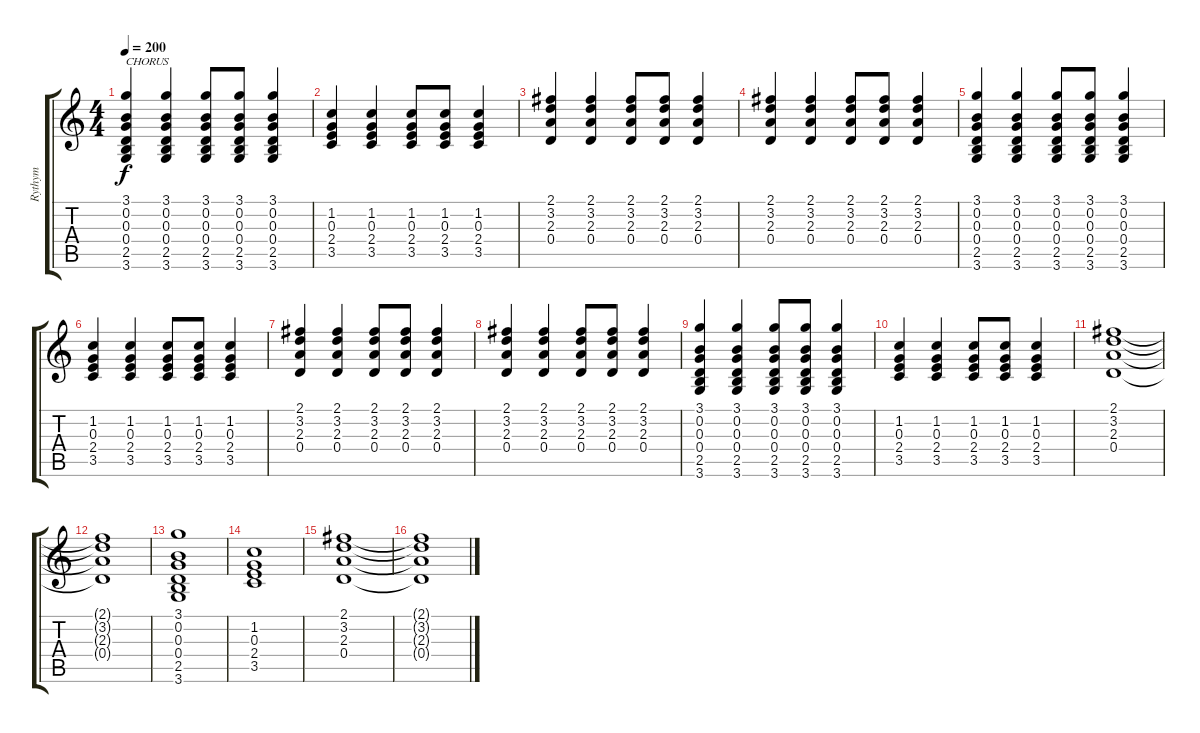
\track ("Rythym" "Rythym") {instrument distortionguitar}
\staff {score tabs}
\tuning (E4 B3 G3 D3 A2 E2) {hide}
\ts (4 4)
\tempo 200
\clef g2
\ks c
(3.1 0.2 0.3 0.4 2.5 3.6).4{txt "CHORUS" dy f} (3.1 0.2 0.3 0.4 2.5 3.6).4 (3.1 0.2 0.3 0.4 2.5 3.6).8 (3.1 0.2 0.3 0.4 2.5 3.6).8 (3.1 0.2 0.3 0.4 2.5 3.6).4 |
(1.2 0.3 2.4 3.5).4 (1.2 0.3 2.4 3.5).4 (1.2 0.3 2.4 3.5).8 (1.2 0.3 2.4 3.5).8 (1.2 0.3 2.4 3.5).4 |
(2.1 3.2 2.3 0.4).4 (2.1 3.2 2.3 0.4).4 (2.1 3.2 2.3 0.4).8 (2.1 3.2 2.3 0.4).8 (2.1 3.2 2.3 0.4).4 |
(2.1 3.2 2.3 0.4).4 (2.1 3.2 2.3 0.4).4 (2.1 3.2 2.3 0.4).8 (2.1 3.2 2.3 0.4).8 (2.1 3.2 2.3 0.4).4 |
(3.1 0.2 0.3 0.4 2.5 3.6).4 (3.1 0.2 0.3 0.4 2.5 3.6).4 (3.1 0.2 0.3 0.4 2.5 3.6).8 (3.1 0.2 0.3 0.4 2.5 3.6).8 (3.1 0.2 0.3 0.4 2.5 3.6).4 |
(1.2 0.3 2.4 3.5).4 (1.2 0.3 2.4 3.5).4 (1.2 0.3 2.4 3.5).8 (1.2 0.3 2.4 3.5).8 (1.2 0.3 2.4 3.5).4 |
(2.1 3.2 2.3 0.4).4 (2.1 3.2 2.3 0.4).4 (2.1 3.2 2.3 0.4).8 (2.1 3.2 2.3 0.4).8 (2.1 3.2 2.3 0.4).4 |
(2.1 3.2 2.3 0.4).4 (2.1 3.2 2.3 0.4).4 (2.1 3.2 2.3 0.4).8 (2.1 3.2 2.3 0.4).8 (2.1 3.2 2.3 0.4).4 |
(3.1 0.2 0.3 0.4 2.5 3.6).4 (3.1 0.2 0.3 0.4 2.5 3.6).4 (3.1 0.2 0.3 0.4 2.5 3.6).8 (3.1 0.2 0.3 0.4 2.5 3.6).8 (3.1 0.2 0.3 0.4 2.5 3.6).4 |
(1.2 0.3 2.4 3.5).4 (1.2 0.3 2.4 3.5).4 (1.2 0.3 2.4 3.5).8 (1.2 0.3 2.4 3.5).8 (1.2 0.3 2.4 3.5).4 |
(2.1 3.2 2.3 0.4).1 |
(2.1{t} 3.2{t} 2.3{t} 0.4{t}).1 |
(3.1 0.2 0.3 0.4 2.5 3.6).1 |
(1.2 0.3 2.4 3.5).1 |
(2.1 3.2 2.3 0.4).1 |
(2.1{t} 3.2{t} 2.3{t} 0.4{t}).1
